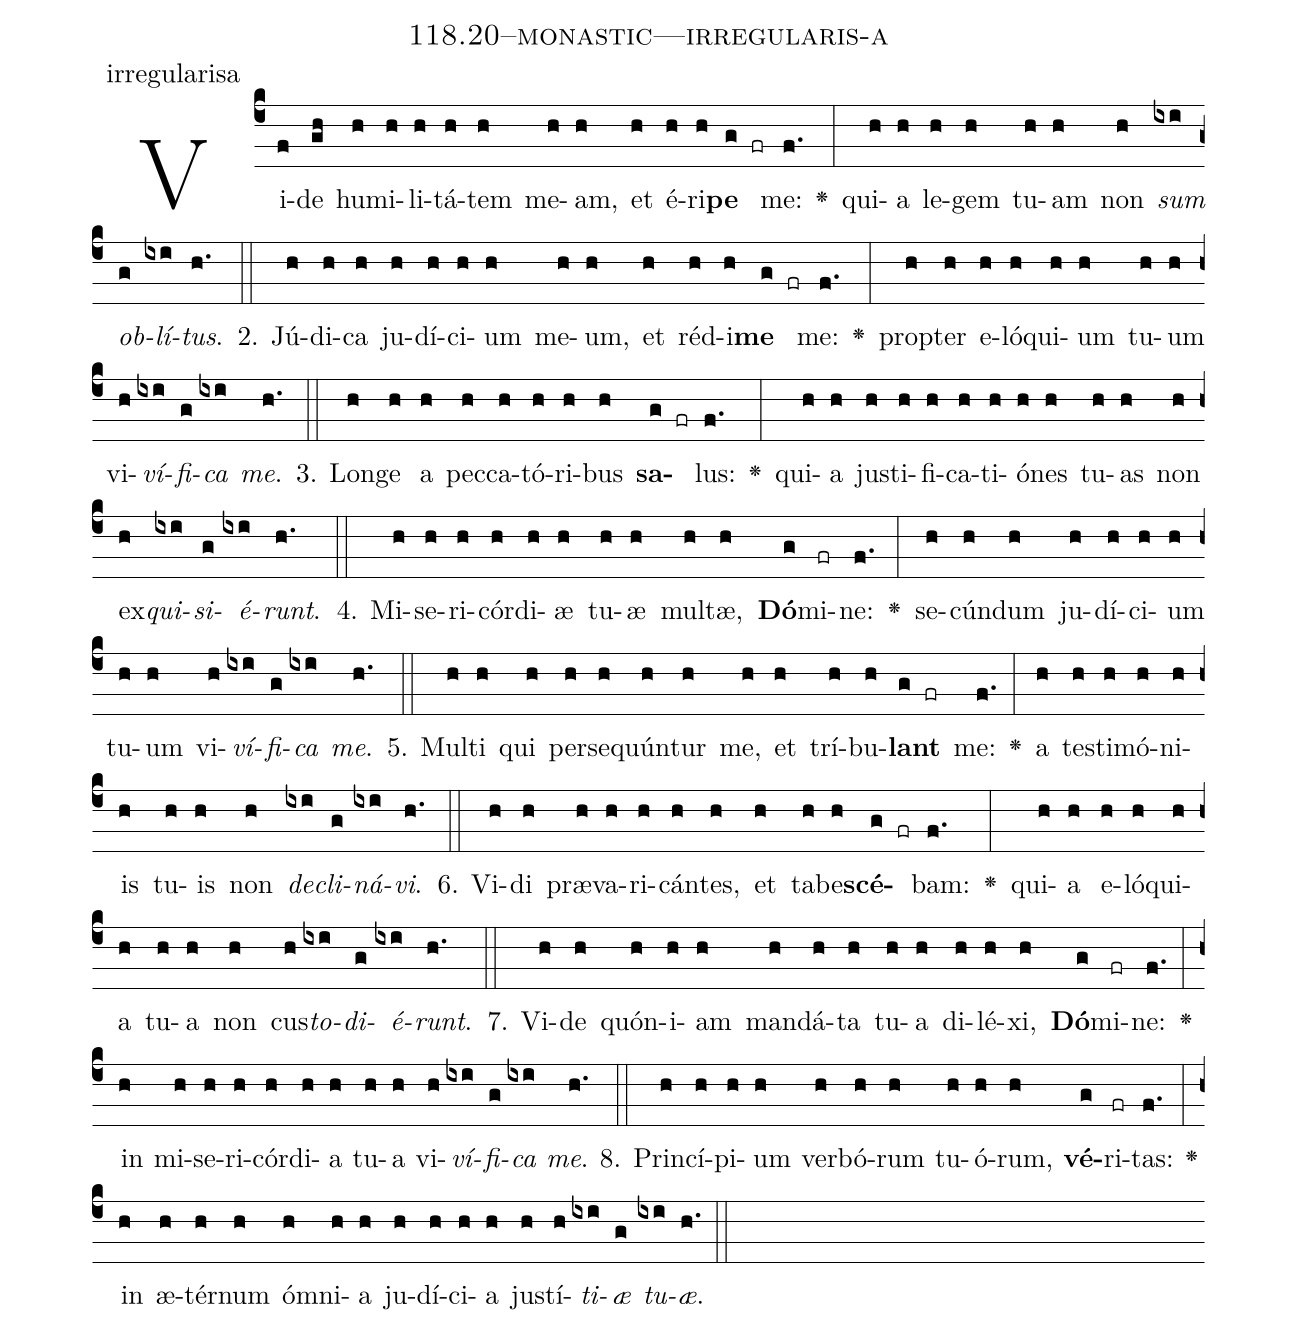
name: 118.20--monastic---irregularis-a;
annotation: irregularisa;
%%
(c4)Vi(f)de(gh) hu(h)mi(h)li(h)tá(h)tem(h) me(h)am,(h) et(h) é(h)ri(h)<b>pe</b>(g fr) me:(f.) <v>\greheightstar</v>(:) qui(h)a(h) le(h)gem(h) tu(h)am(h) non(h) <i>sum</i>(ixi) <i>ob</i>(g)<i>lí</i>(ixi)<i>tus</i>.(h.) (::)
2. Jú(h)di(h)ca(h) ju(h)dí(h)ci(h)um(h) me(h)um,(h) et(h) réd(h)i(h)<b>me</b>(g fr) me:(f.) <v>\greheightstar</v>(:) prop(h)ter(h) e(h)ló(h)qui(h)um(h) tu(h)um(h) vi(h)<i>ví</i>(ixi)<i>fi</i>(g)<i>ca</i>(ixi) <i>me</i>.(h.) (::)
3. Lon(h)ge(h) a(h) pec(h)ca(h)tó(h)ri(h)bus(h) <b>sa</b>(g fr)lus:(f.) <v>\greheightstar</v>(:) qui(h)a(h) jus(h)ti(h)fi(h)ca(h)ti(h)ó(h)nes(h) tu(h)as(h) non(h) ex(h)<i>qui</i>(ixi)<i>si</i>(g)<i>é</i>(ixi)<i>runt</i>.(h.) (::)
4. Mi(h)se(h)ri(h)cór(h)di(h)æ(h) tu(h)æ(h) mul(h)tæ,(h) <b>Dó</b>(g)mi(fr)ne:(f.) <v>\greheightstar</v>(:) se(h)cún(h)dum(h) ju(h)dí(h)ci(h)um(h) tu(h)um(h) vi(h)<i>ví</i>(ixi)<i>fi</i>(g)<i>ca</i>(ixi) <i>me</i>.(h.) (::)
5. Mul(h)ti(h) qui(h) per(h)se(h)quún(h)tur(h) me,(h) et(h) trí(h)bu(h)<b>lant</b>(g fr) me:(f.) <v>\greheightstar</v>(:) a(h) tes(h)ti(h)mó(h)ni(h)is(h) tu(h)is(h) non(h) <i>de</i>(ixi)<i>cli</i>(g)<i>ná</i>(ixi)<i>vi</i>.(h.) (::)
6. Vi(h)di(h) præ(h)va(h)ri(h)cán(h)tes,(h) et(h) ta(h)be(h)<b>scé</b>(g fr)bam:(f.) <v>\greheightstar</v>(:) qui(h)a(h) e(h)ló(h)qui(h)a(h) tu(h)a(h) non(h) cus(h)<i>to</i>(ixi)<i>di</i>(g)<i>é</i>(ixi)<i>runt</i>.(h.) (::)
7. Vi(h)de(h) quón(h)i(h)am(h) man(h)dá(h)ta(h) tu(h)a(h) di(h)lé(h)xi,(h) <b>Dó</b>(g)mi(fr)ne:(f.) <v>\greheightstar</v>(:) in(h) mi(h)se(h)ri(h)cór(h)di(h)a(h) tu(h)a(h) vi(h)<i>ví</i>(ixi)<i>fi</i>(g)<i>ca</i>(ixi) <i>me</i>.(h.) (::)
8. Prin(h)cí(h)pi(h)um(h) ver(h)bó(h)rum(h) tu(h)ó(h)rum,(h) <b>vé</b>(g)ri(fr)tas:(f.) <v>\greheightstar</v>(:) in(h) æ(h)tér(h)num(h) óm(h)ni(h)a(h) ju(h)dí(h)ci(h)a(h) jus(h)tí(h)<i>ti</i>(ixi)<i>æ</i>(g) <i>tu</i>(ixi)<i>æ</i>.(h.) (::)
